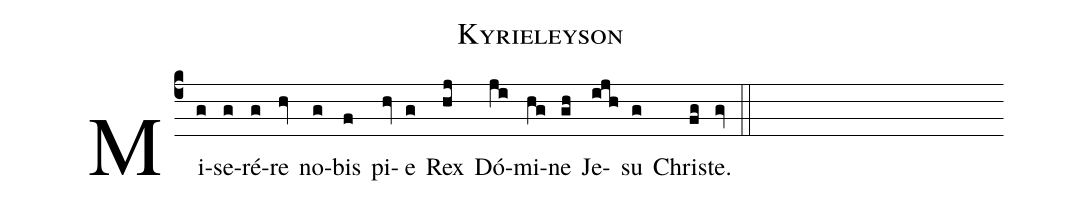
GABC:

name: Kyrieleyson;
%%
(c4) Mi(g)se(g)ré(g)re(hv) no(g)bis(f) pi(hv)e(g) Rex(hj) Dó(ji)mi(hg)ne(gh) Je(ijh)su(g) Chris(fg)te.(gv) (::)
